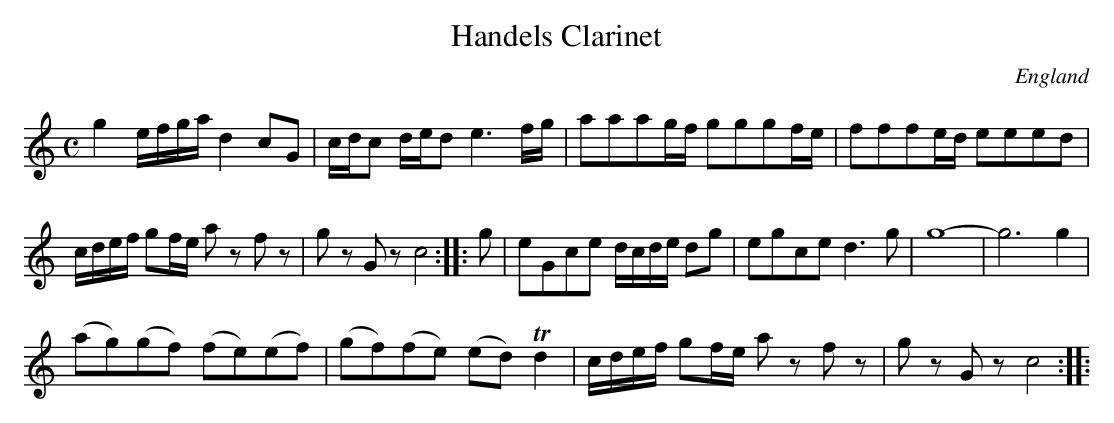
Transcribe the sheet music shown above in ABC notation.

X:1
T:Handels Clarinet
L:1/8
M:C
O:England
K:C
g2 e/f/g/a/ d2 cG    | c/d/c d/e/d e3f/g/ | \
aaag/f/ gggf/e/      | fffe/d/ eeed |
c/d/e/f/ gf/e/ az fz | gz Gz c4 :: \
g |\
eGce     d/c/d/e/ dg | egce      d3g     | g8- | g6 g2 |
(ag)(gf) (fe)(ef)    | (gf)(fe) (ed) Td2 | \
c/d/e/f/ gf/e/ az fz | gz Gz c4 ::
